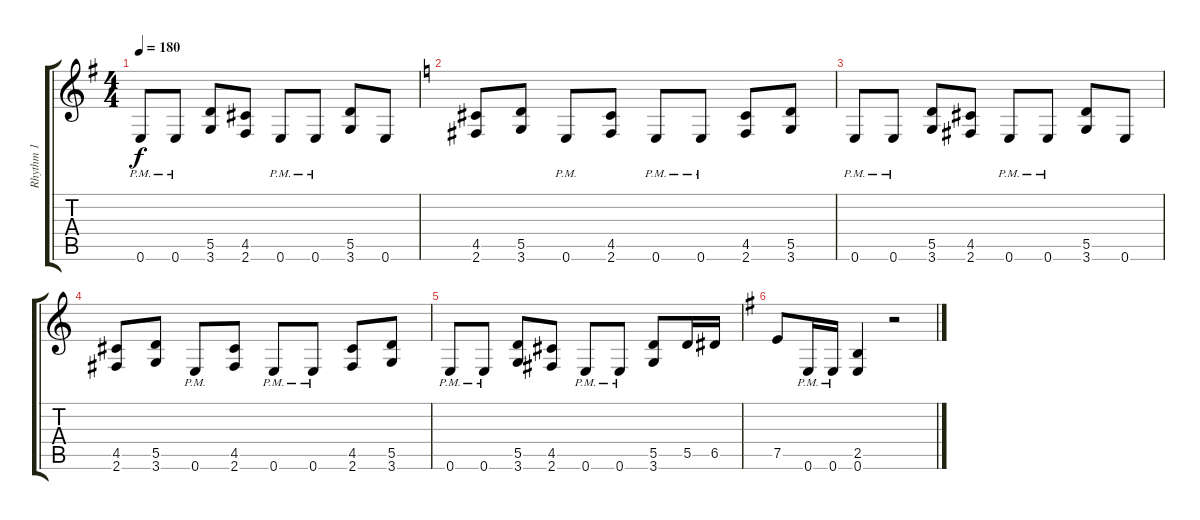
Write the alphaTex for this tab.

\track ("Rhythm 1" "Rhythm 1") {instrument distortionguitar}
\staff {score tabs}
\tuning (E4 B3 G3 D3 A2 E2) {hide}
\ts (4 4)
\tempo 180
\clef g2
\ks g
0.6{pm}.8{dy f} 0.6{pm}.8 (5.5 3.6).8 (4.5 2.6).8 0.6{pm}.8 0.6{pm}.8 (5.5 3.6).8 0.6.8 |
\ks c
(4.5 2.6).8 (5.5 3.6).8 0.6{pm}.8 (4.5 2.6).8 0.6{pm}.8 0.6{pm}.8 (4.5 2.6).8 (5.5 3.6).8 |
0.6{pm}.8 0.6{pm}.8 (5.5 3.6).8 (4.5 2.6).8 0.6{pm}.8 0.6{pm}.8 (5.5 3.6).8 0.6.8 |
(4.5 2.6).8 (5.5 3.6).8 0.6{pm}.8 (4.5 2.6).8 0.6{pm}.8 0.6{pm}.8 (4.5 2.6).8 (5.5 3.6).8 |
0.6{pm}.8 0.6{pm}.8 (5.5 3.6).8 (4.5 2.6).8 0.6{pm}.8 0.6{pm}.8 (5.5 3.6).8 5.5.16 6.5.16 |
\ks g
7.5.8 0.6{pm}.16 0.6{pm}.16 (2.5 0.6).4 r.2
